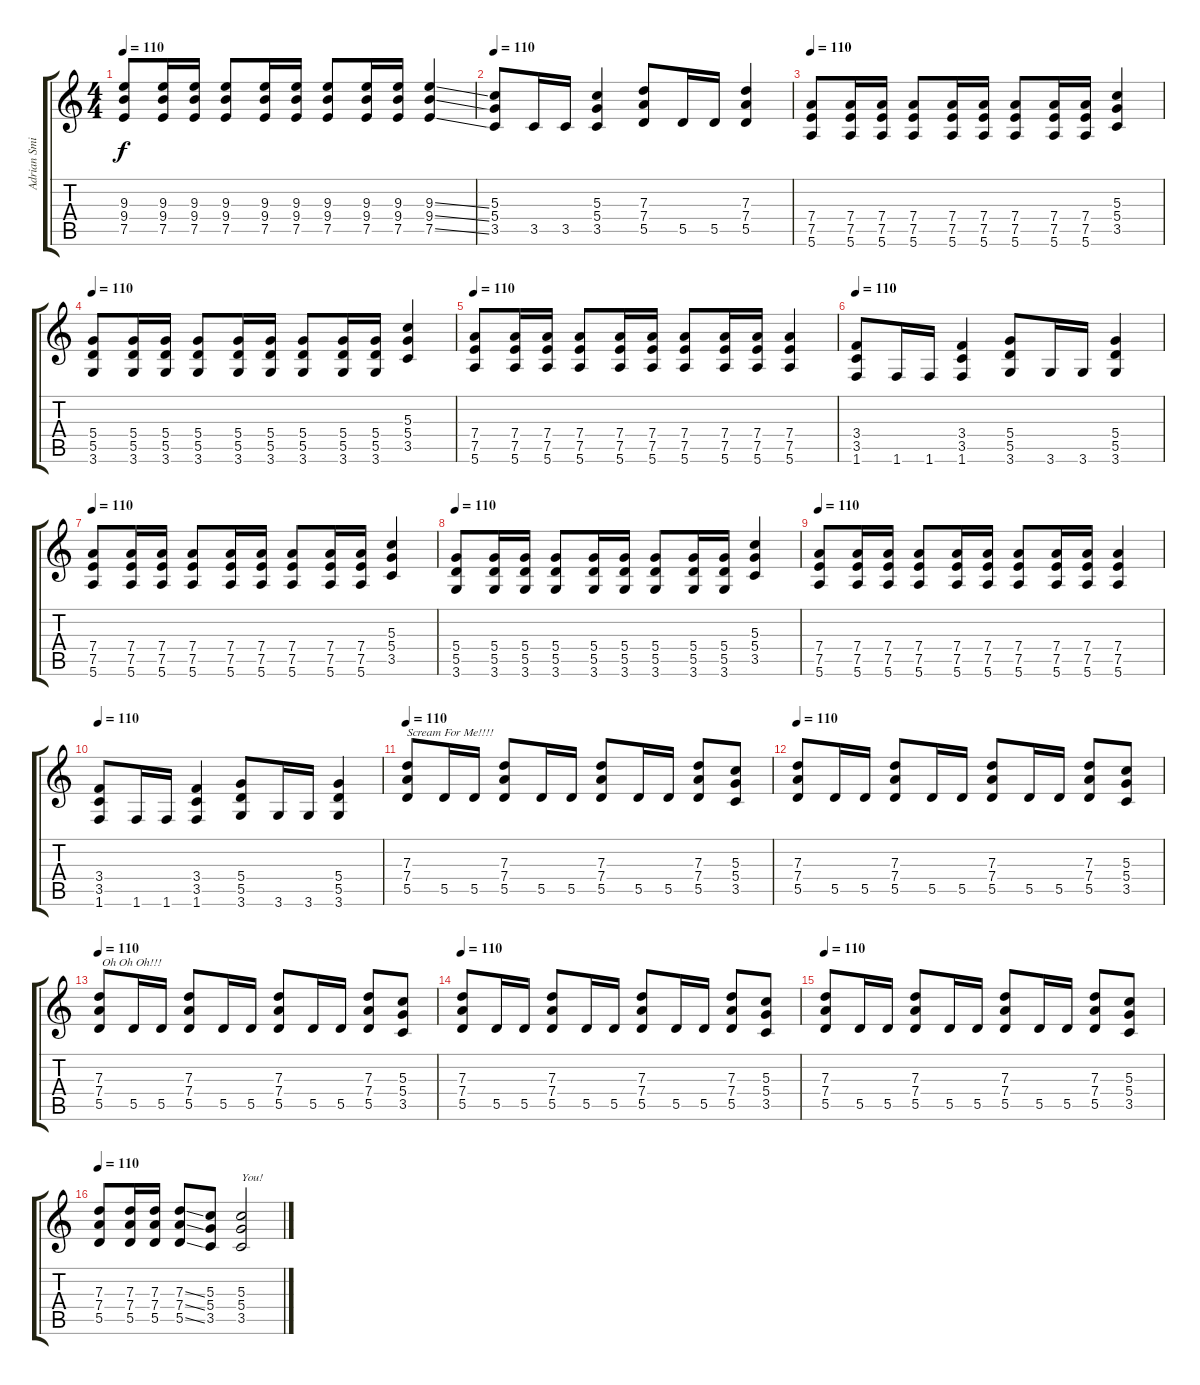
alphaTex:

\track ("Adrian Smith" "Adrian Smi") {instrument distortionguitar}
\staff {score tabs}
\tuning (E4 B3 G3 D3 A2 E2) {hide}
\ts (4 4)
\tempo 110
\clef g2
\ks c
(9.3 9.4 7.5).8{dy f} (9.3 9.4 7.5).16 (9.3 9.4 7.5).16 (9.3 9.4 7.5).8 (9.3 9.4 7.5).16 (9.3 9.4 7.5).16 (9.3 9.4 7.5).8 (9.3 9.4 7.5).16 (9.3 9.4 7.5).16 (9.3{ss} 9.4{ss} 7.5{ss}).4 |
\tempo 110
(5.3 5.4 3.5).8{volume 10} 3.5.16 3.5.16 (5.3 5.4 3.5).4 (7.3 7.4 5.5).8 5.5.16 5.5.16 (7.3 7.4 5.5).4 |
\tempo 110
(7.4 7.5 5.6).8 (7.4 7.5 5.6).16 (7.4 7.5 5.6).16 (7.4 7.5 5.6).8 (7.4 7.5 5.6).16 (7.4 7.5 5.6).16 (7.4 7.5 5.6).8 (7.4 7.5 5.6).16 (7.4 7.5 5.6).16 (5.3 5.4 3.5).4 |
\tempo 110
(5.4 5.5 3.6).8{volume 10} (5.4 5.5 3.6).16 (5.4 5.5 3.6).16 (5.4 5.5 3.6).8 (5.4 5.5 3.6).16 (5.4 5.5 3.6).16 (5.4 5.5 3.6).8 (5.4 5.5 3.6).16 (5.4 5.5 3.6).16 (5.3 5.4 3.5).4 |
\tempo 110
(7.4 7.5 5.6).8 (7.4 7.5 5.6).16 (7.4 7.5 5.6).16 (7.4 7.5 5.6).8 (7.4 7.5 5.6).16 (7.4 7.5 5.6).16 (7.4 7.5 5.6).8 (7.4 7.5 5.6).16 (7.4 7.5 5.6).16 (7.4 7.5 5.6).4 |
\tempo 110
(3.4 3.5 1.6).8{volume 10} 1.6.16 1.6.16 (3.4 3.5 1.6).4 (5.4 5.5 3.6).8 3.6.16 3.6.16 (5.4 5.5 3.6).4 |
\tempo 110
(7.4 7.5 5.6).8 (7.4 7.5 5.6).16 (7.4 7.5 5.6).16 (7.4 7.5 5.6).8 (7.4 7.5 5.6).16 (7.4 7.5 5.6).16 (7.4 7.5 5.6).8 (7.4 7.5 5.6).16 (7.4 7.5 5.6).16 (5.3 5.4 3.5).4 |
\tempo 110
(5.4 5.5 3.6).8 (5.4 5.5 3.6).16 (5.4 5.5 3.6).16 (5.4 5.5 3.6).8 (5.4 5.5 3.6).16 (5.4 5.5 3.6).16 (5.4 5.5 3.6).8 (5.4 5.5 3.6).16 (5.4 5.5 3.6).16 (5.3 5.4 3.5).4 |
\tempo 110
(7.4 7.5 5.6).8{volume 10} (7.4 7.5 5.6).16 (7.4 7.5 5.6).16 (7.4 7.5 5.6).8 (7.4 7.5 5.6).16 (7.4 7.5 5.6).16 (7.4 7.5 5.6).8 (7.4 7.5 5.6).16 (7.4 7.5 5.6).16 (7.4 7.5 5.6).4 |
\tempo 110
(3.4 3.5 1.6).8{volume 10} 1.6.16 1.6.16 (3.4 3.5 1.6).4 (5.4 5.5 3.6).8 3.6.16 3.6.16 (5.4 5.5 3.6).4 |
\tempo 110
(7.3 7.4 5.5).8{txt "Scream For Me!!!!" volume 10} 5.5.16 5.5.16 (7.3 7.4 5.5).8 5.5.16 5.5.16 (7.3 7.4 5.5).8 5.5.16 5.5.16 (7.3 7.4 5.5).8 (5.3 5.4 3.5).8 |
\tempo 110
(7.3 7.4 5.5).8{volume 10} 5.5.16 5.5.16 (7.3 7.4 5.5).8 5.5.16 5.5.16 (7.3 7.4 5.5).8 5.5.16 5.5.16 (7.3 7.4 5.5).8 (5.3 5.4 3.5).8 |
\tempo 110
(7.3 7.4 5.5).8{txt " Oh Oh Oh!!!" volume 10} 5.5.16 5.5.16 (7.3 7.4 5.5).8 5.5.16 5.5.16 (7.3 7.4 5.5).8 5.5.16 5.5.16 (7.3 7.4 5.5).8 (5.3 5.4 3.5).8 |
\tempo 110
(7.3 7.4 5.5).8{volume 10} 5.5.16 5.5.16 (7.3 7.4 5.5).8 5.5.16 5.5.16 (7.3 7.4 5.5).8 5.5.16 5.5.16 (7.3 7.4 5.5).8 (5.3 5.4 3.5).8 |
\tempo 110
(7.3 7.4 5.5).8{volume 10} 5.5.16 5.5.16 (7.3 7.4 5.5).8 5.5.16 5.5.16 (7.3 7.4 5.5).8 5.5.16 5.5.16 (7.3 7.4 5.5).8 (5.3 5.4 3.5).8 |
\tempo 110
(7.3 7.4 5.5).8 (7.3 7.4 5.5).16 (7.3 7.4 5.5).16 (7.3{ss} 7.4{ss} 5.5{ss}).8 (5.3 5.4 3.5).8 (5.3 5.4 3.5).2{txt "You!"}
